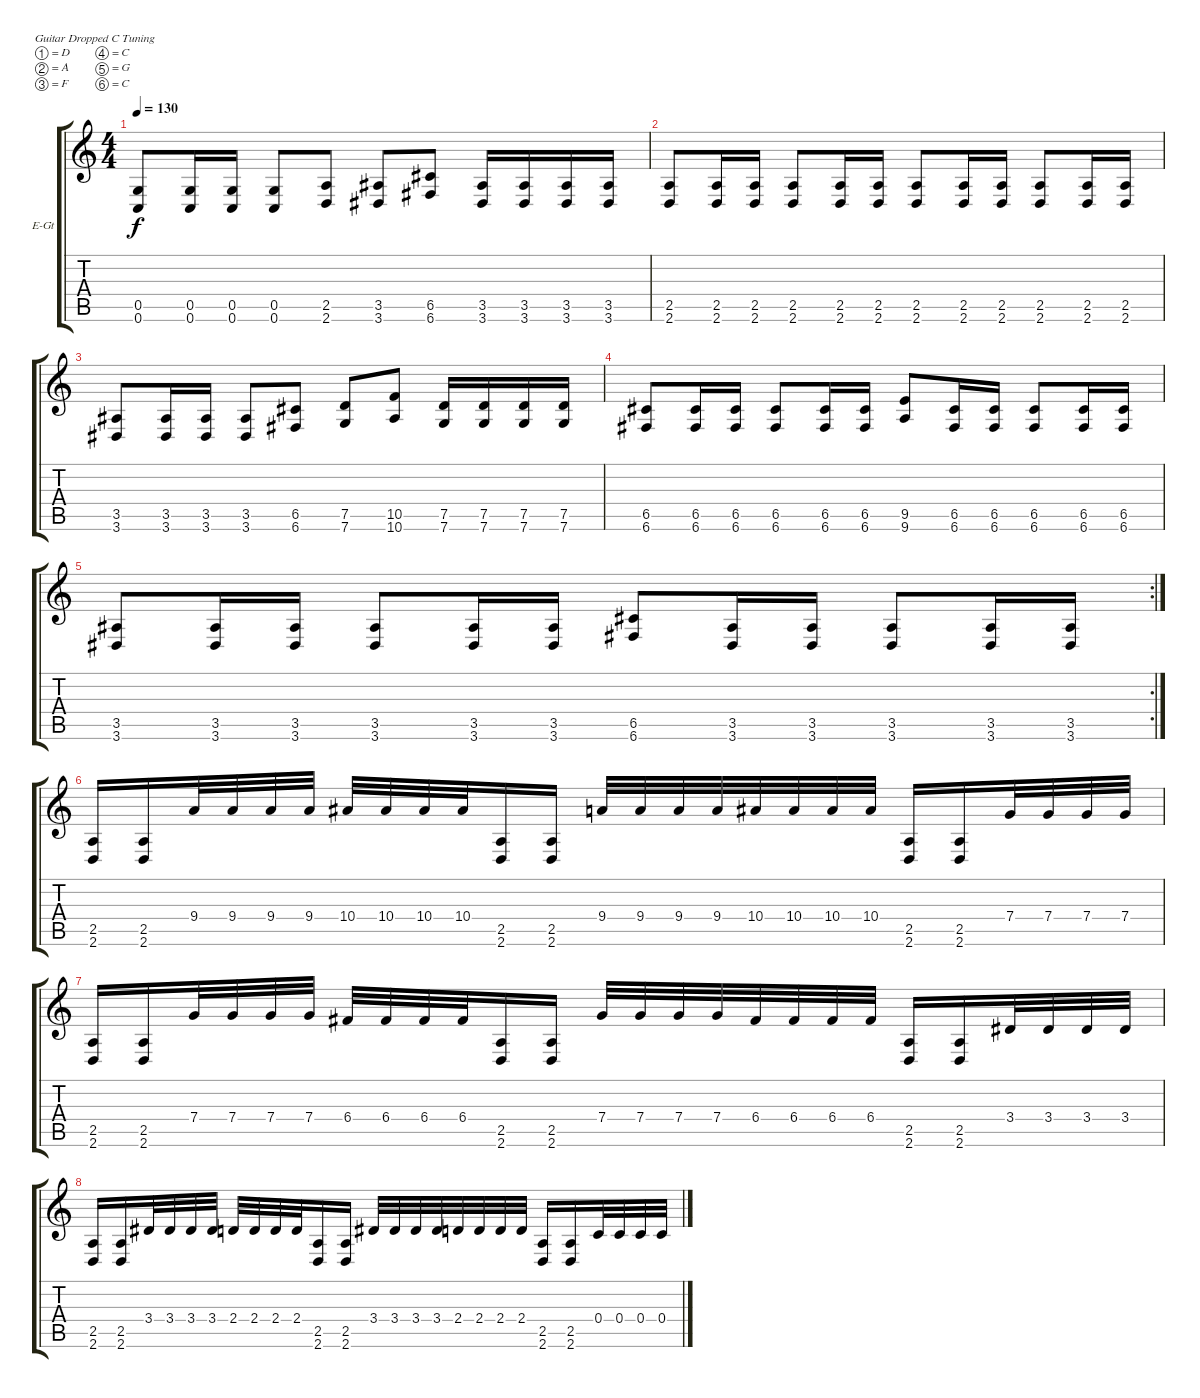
\bracketExtendMode groupsimilarinstruments
\firstSystemTrackNameOrientation horizontal
\otherSystemsTrackNameOrientation horizontal
\track ("Traccia 1" "E-Gt") {instrument distortionguitar}
\staff {score tabs}
\tuning (D4 A3 F3 C3 G2 C2)
\ts (4 4)
\tempo 130
\clef g2
\ks c
(0.5 0.6).8{dy f} (0.5 0.6).16 (0.5 0.6).16 (0.5 0.6).8 (2.5 2.6).8 (3.5 3.6).8 (6.5 6.6).8 (3.5 3.6).16 (3.5 3.6).16 (3.5 3.6).16 (3.5 3.6).16 |
(2.5 2.6).8 (2.5 2.6).16 (2.5 2.6).16 (2.5 2.6).8 (2.5 2.6).16 (2.5 2.6).16 (2.5 2.6).8 (2.5 2.6).16 (2.5 2.6).16 (2.5 2.6).8 (2.5 2.6).16 (2.5 2.6).16 |
(3.5 3.6).8 (3.5 3.6).16 (3.5 3.6).16 (3.5 3.6).8 (6.5 6.6).8 (7.5 7.6).8 (10.5 10.6).8 (7.5 7.6).16 (7.5 7.6).16 (7.5 7.6).16 (7.5 7.6).16 |
(6.5 6.6).8 (6.5 6.6).16 (6.5 6.6).16 (6.5 6.6).8 (6.5 6.6).16 (6.5 6.6).16 (9.5 9.6).8 (6.5 6.6).16 (6.5 6.6).16 (6.5 6.6).8 (6.5 6.6).16 (6.5 6.6).16 |
\rc 2
(3.5 3.6).8 (3.5 3.6).16 (3.5 3.6).16 (3.5 3.6).8 (3.5 3.6).16 (3.5 3.6).16 (6.5 6.6).8 (3.5 3.6).16 (3.5 3.6).16 (3.5 3.6).8 (3.5 3.6).16 (3.5 3.6).16 |
(2.5 2.6).16 (2.5 2.6).16 9.4.32 9.4.32 9.4.32 9.4.32 10.4.32 10.4.32 10.4.32 10.4.32 (2.5 2.6).16 (2.5 2.6).16 9.4.32 9.4.32 9.4.32 9.4.32 10.4.32 10.4.32 10.4.32 10.4.32 (2.5 2.6).16 (2.5 2.6).16 7.4.32 7.4.32 7.4.32 7.4.32 |
(2.5 2.6).16 (2.5 2.6).16 7.4.32 7.4.32 7.4.32 7.4.32 6.4.32 6.4.32 6.4.32 6.4.32 (2.5 2.6).16 (2.5 2.6).16 7.4.32 7.4.32 7.4.32 7.4.32 6.4.32 6.4.32 6.4.32 6.4.32 (2.5 2.6).16 (2.5 2.6).16 3.4.32 3.4.32 3.4.32 3.4.32 |
(2.5 2.6).16 (2.5 2.6).16 3.4.32 3.4.32 3.4.32 3.4.32 2.4.32 2.4.32 2.4.32 2.4.32 (2.5 2.6).16 (2.5 2.6).16 3.4.32 3.4.32 3.4.32 3.4.32 2.4.32 2.4.32 2.4.32 2.4.32 (2.5 2.6).16 (2.5 2.6).16 0.4.32 0.4.32 0.4.32 0.4.32
